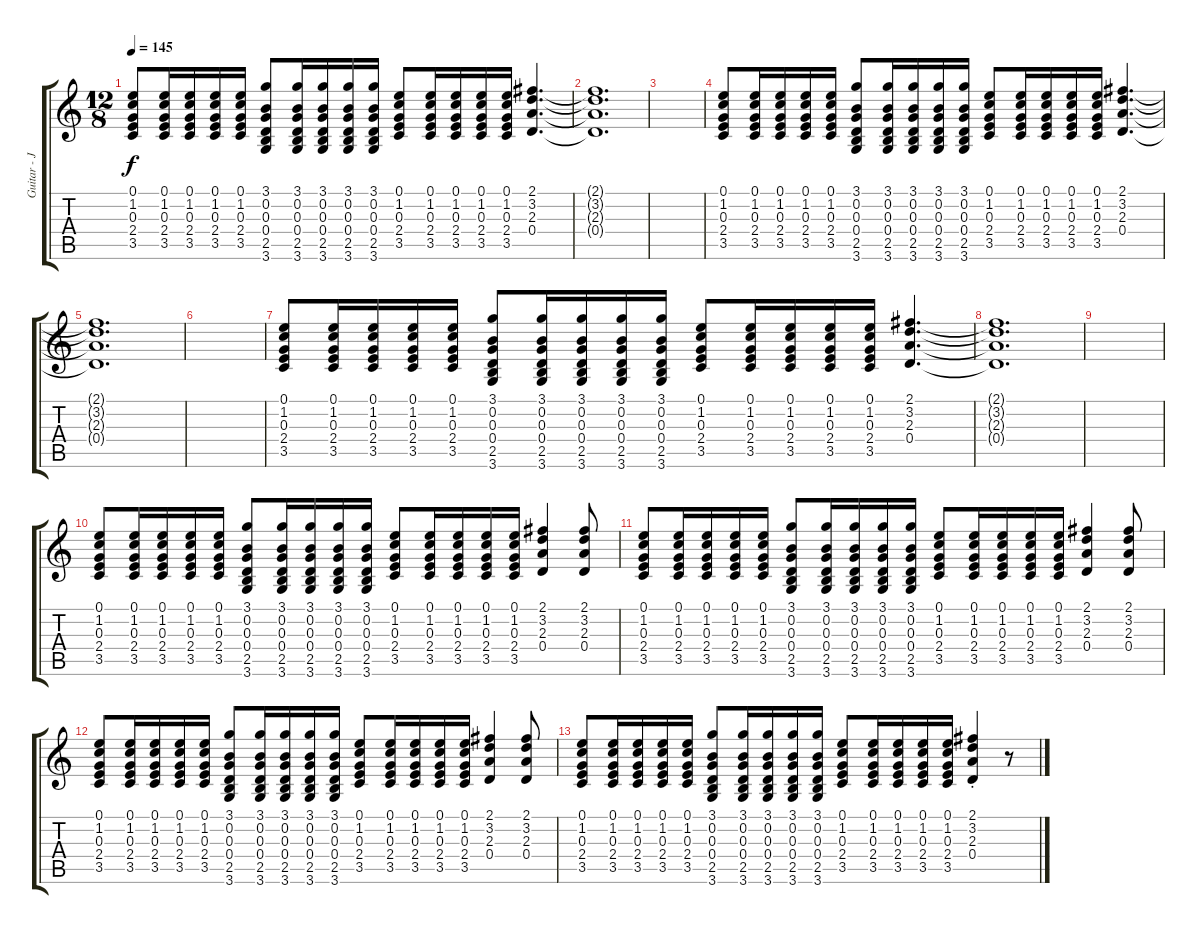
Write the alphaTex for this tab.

\track ("Guitar - Jack" "Guitar - J") {instrument acousticguitarsteel}
\staff {score tabs}
\tuning (E4 B3 G3 D3 A2 E2) {hide}
\ts (12 8)
\tempo 145
\clef g2
\ks c
(0.1 1.2 0.3 2.4 3.5).8{dy f} (0.1 1.2 0.3 2.4 3.5).16 (0.1 1.2 0.3 2.4 3.5).16 (0.1 1.2 0.3 2.4 3.5).16 (0.1 1.2 0.3 2.4 3.5).16 (3.1 0.2 0.3 0.4 2.5 3.6).8 (3.1 0.2 0.3 0.4 2.5 3.6).16 (3.1 0.2 0.3 0.4 2.5 3.6).16 (3.1 0.2 0.3 0.4 2.5 3.6).16 (3.1 0.2 0.3 0.4 2.5 3.6).16 (0.1 1.2 0.3 2.4 3.5).8 (0.1 1.2 0.3 2.4 3.5).16 (0.1 1.2 0.3 2.4 3.5).16 (0.1 1.2 0.3 2.4 3.5).16 (0.1 1.2 0.3 2.4 3.5).16 (2.1 3.2 2.3 0.4).4{d} |
(2.1{t} 3.2{t} 2.3{t} 0.4{t}).1{d} |
|
(0.1 1.2 0.3 2.4 3.5).8 (0.1 1.2 0.3 2.4 3.5).16 (0.1 1.2 0.3 2.4 3.5).16 (0.1 1.2 0.3 2.4 3.5).16 (0.1 1.2 0.3 2.4 3.5).16 (3.1 0.2 0.3 0.4 2.5 3.6).8 (3.1 0.2 0.3 0.4 2.5 3.6).16 (3.1 0.2 0.3 0.4 2.5 3.6).16 (3.1 0.2 0.3 0.4 2.5 3.6).16 (3.1 0.2 0.3 0.4 2.5 3.6).16 (0.1 1.2 0.3 2.4 3.5).8 (0.1 1.2 0.3 2.4 3.5).16 (0.1 1.2 0.3 2.4 3.5).16 (0.1 1.2 0.3 2.4 3.5).16 (0.1 1.2 0.3 2.4 3.5).16 (2.1 3.2 2.3 0.4).4{d} |
(2.1{t} 3.2{t} 2.3{t} 0.4{t}).1{d} |
|
(0.1 1.2 0.3 2.4 3.5).8 (0.1 1.2 0.3 2.4 3.5).16 (0.1 1.2 0.3 2.4 3.5).16 (0.1 1.2 0.3 2.4 3.5).16 (0.1 1.2 0.3 2.4 3.5).16 (3.1 0.2 0.3 0.4 2.5 3.6).8 (3.1 0.2 0.3 0.4 2.5 3.6).16 (3.1 0.2 0.3 0.4 2.5 3.6).16 (3.1 0.2 0.3 0.4 2.5 3.6).16 (3.1 0.2 0.3 0.4 2.5 3.6).16 (0.1 1.2 0.3 2.4 3.5).8 (0.1 1.2 0.3 2.4 3.5).16 (0.1 1.2 0.3 2.4 3.5).16 (0.1 1.2 0.3 2.4 3.5).16 (0.1 1.2 0.3 2.4 3.5).16 (2.1 3.2 2.3 0.4).4{d} |
(2.1{t} 3.2{t} 2.3{t} 0.4{t}).1{d} |
|
(0.1 1.2 0.3 2.4 3.5).8 (0.1 1.2 0.3 2.4 3.5).16 (0.1 1.2 0.3 2.4 3.5).16 (0.1 1.2 0.3 2.4 3.5).16 (0.1 1.2 0.3 2.4 3.5).16 (3.1 0.2 0.3 0.4 2.5 3.6).8 (3.1 0.2 0.3 0.4 2.5 3.6).16 (3.1 0.2 0.3 0.4 2.5 3.6).16 (3.1 0.2 0.3 0.4 2.5 3.6).16 (3.1 0.2 0.3 0.4 2.5 3.6).16 (0.1 1.2 0.3 2.4 3.5).8 (0.1 1.2 0.3 2.4 3.5).16 (0.1 1.2 0.3 2.4 3.5).16 (0.1 1.2 0.3 2.4 3.5).16 (0.1 1.2 0.3 2.4 3.5).16 (2.1 3.2 2.3 0.4).4 (2.1 3.2 2.3 0.4).8 |
(0.1 1.2 0.3 2.4 3.5).8 (0.1 1.2 0.3 2.4 3.5).16 (0.1 1.2 0.3 2.4 3.5).16 (0.1 1.2 0.3 2.4 3.5).16 (0.1 1.2 0.3 2.4 3.5).16 (3.1 0.2 0.3 0.4 2.5 3.6).8 (3.1 0.2 0.3 0.4 2.5 3.6).16 (3.1 0.2 0.3 0.4 2.5 3.6).16 (3.1 0.2 0.3 0.4 2.5 3.6).16 (3.1 0.2 0.3 0.4 2.5 3.6).16 (0.1 1.2 0.3 2.4 3.5).8 (0.1 1.2 0.3 2.4 3.5).16 (0.1 1.2 0.3 2.4 3.5).16 (0.1 1.2 0.3 2.4 3.5).16 (0.1 1.2 0.3 2.4 3.5).16 (2.1 3.2 2.3 0.4).4 (2.1 3.2 2.3 0.4).8 |
(0.1 1.2 0.3 2.4 3.5).8 (0.1 1.2 0.3 2.4 3.5).16 (0.1 1.2 0.3 2.4 3.5).16 (0.1 1.2 0.3 2.4 3.5).16 (0.1 1.2 0.3 2.4 3.5).16 (3.1 0.2 0.3 0.4 2.5 3.6).8 (3.1 0.2 0.3 0.4 2.5 3.6).16 (3.1 0.2 0.3 0.4 2.5 3.6).16 (3.1 0.2 0.3 0.4 2.5 3.6).16 (3.1 0.2 0.3 0.4 2.5 3.6).16 (0.1 1.2 0.3 2.4 3.5).8 (0.1 1.2 0.3 2.4 3.5).16 (0.1 1.2 0.3 2.4 3.5).16 (0.1 1.2 0.3 2.4 3.5).16 (0.1 1.2 0.3 2.4 3.5).16 (2.1 3.2 2.3 0.4).4 (2.1 3.2 2.3 0.4).8 |
(0.1 1.2 0.3 2.4 3.5).8 (0.1 1.2 0.3 2.4 3.5).16 (0.1 1.2 0.3 2.4 3.5).16 (0.1 1.2 0.3 2.4 3.5).16 (0.1 1.2 0.3 2.4 3.5).16 (3.1 0.2 0.3 0.4 2.5 3.6).8 (3.1 0.2 0.3 0.4 2.5 3.6).16 (3.1 0.2 0.3 0.4 2.5 3.6).16 (3.1 0.2 0.3 0.4 2.5 3.6).16 (3.1 0.2 0.3 0.4 2.5 3.6).16 (0.1 1.2 0.3 2.4 3.5).8 (0.1 1.2 0.3 2.4 3.5).16 (0.1 1.2 0.3 2.4 3.5).16 (0.1 1.2 0.3 2.4 3.5).16 (0.1 1.2 0.3 2.4 3.5).16 (2.1{st} 3.2{st} 2.3{st} 0.4{st}).4 r.8
